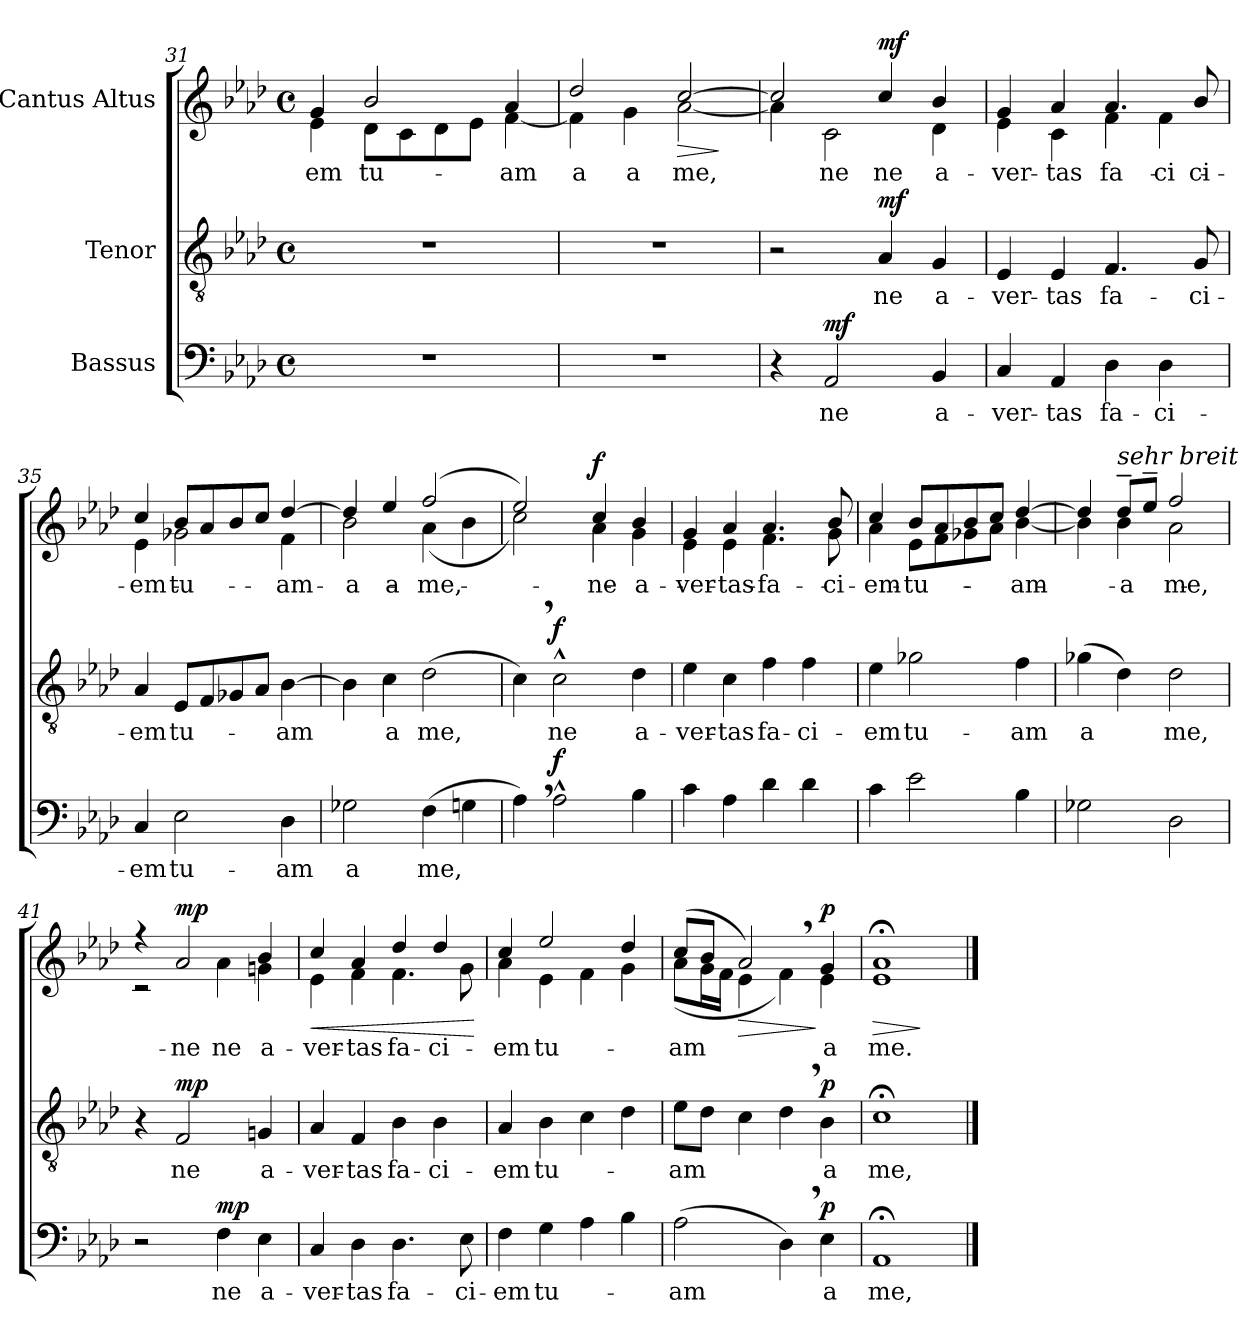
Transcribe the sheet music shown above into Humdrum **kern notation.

**kern	**text	**dynam	**kern	**text	**dynam	**kern	**text	**dynam
*part3	*part3	*part3	*part2	*part2	*part2	*part1	*part1	*part1
*staff3	*staff3	*staff3	*staff2	*staff2	*staff2	*staff1	*staff1	*staff1
*I"Bassus	*	*	*I"Tenor	*	*	*I"Cantus Altus	*	*
!!LO:LB:g=z
*clefF4	*	*	*clefGv2	*	*	*clefG2	*	*
*k[b-e-a-d-]	*	*	*k[b-e-a-d-]	*	*	*k[b-e-a-d-]	*	*
*M4/4	*	*	*M4/4	*	*	*M4/4	*	*
*met(c)	*	*	*met(c)	*	*	*met(c)	*	*
=31	=31	=31	=31	=31	=31	=31	=31	=31
!	!	!	!	!	!	!	!LO:LY:b	!
*	*	*	*	*	*	*^	*	*
1r	.	.	1r	.	.	4g/	4e-\	-em	.
!	!	!	!	!	!	!	!	!LO:LY:b	!
!	!	!	!	!	!	!	!	!LO:LY:b	!
.	.	.	.	.	.	2b-/	8d-\L	tu-	.
.	.	.	.	.	.	.	8c\	.	.
.	.	.	.	.	.	.	8d-\	.	.
.	.	.	.	.	.	.	8e-\J	.	.
!	!	!	!	!	!	!	!	!LO:LY:b	!
!	!	!	!	!	!	!	!	!LO:LY:b	!
.	.	.	.	.	.	4a-/	[4f\	-am	.
=32	=32	=32	=32	=32	=32	=32	=32	=32	=32
!	!	!	!	!	!	!	!	!LO:LY:b	!
1r	.	.	1r	.	.	2dd-/	4f\]	a	.
!	!	!	!	!	!	!	!	!LO:LY:b	!
.	.	.	.	.	.	.	4g\	a	.
!	!	!	!	!	!	!	!	!LO:LY:b	!LO:HP:b
!	!	!	!	!	!	!	!	!LO:LY:b	!
.	.	.	.	.	.	[2cc/	[2a-\	me,	>
*	*	*	*	*	*	*v	*v	*	*
.	.	.	.	.	.	.	.	]
=33	=33	=33	=33	=33	=33	=33	=33	=33
*	*	*	*	*	*	*^	*	*
4r	.	.	2r	.	.	2cc/]	4a-\]	.	.
!	!LO:LY:b	!LO:DY:a	!	!	!	!	!	!LO:LY:b	!
2AA-/	ne	mf	.	.	.	.	2c\	ne	.
!	!	!	!	!LO:LY:b	!LO:DY:a	!	!	!LO:LY:b	!LO:DY:a
.	.	.	4A-/	ne	mf	4cc/	.	ne	mf
!	!LO:LY:b	!	!	!LO:LY:b	!	!	!	!LO:LY:b	!
!	!	!	!	!	!	!	!	!LO:LY:b	!
4BB-/	a-	.	4G/	a-	.	4b-/	4d-\	a-	.
=34	=34	=34	=34	=34	=34	=34	=34	=34	=34
!	!LO:LY:b	!	!	!LO:LY:b	!	!	!	!LO:LY:b	!
!	!	!	!	!	!	!	!	!LO:LY:b	!
4C/	-ver-	.	4E-/	-ver-	.	4g/	4e-\	-ver-	.
!	!LO:LY:b	!	!	!LO:LY:b	!	!	!	!LO:LY:b	!
!	!	!	!	!	!	!	!	!LO:LY:b	!
4AA-/	-tas	.	4E-/	-tas	.	4a-/	4c\	-tas	.
!	!LO:LY:b	!	!	!LO:LY:b	!	!	!	!LO:LY:b	!
!	!	!	!	!	!	!	!	!LO:LY:b	!
4D-\	fa-	.	4.F/	fa-	.	4.a-/	4f\	fa-	.
!	!LO:LY:b	!	!	!	!	!	!	!LO:LY:b	!
4D-\	-ci-	.	.	.	.	.	4f\	-ci-	.
!	!	!	!	!LO:LY:b	!	!	!	!LO:LY:b	!
.	.	.	8G/	-ci-	.	8b-/	.	-ci-	.
=35	=35	=35	=35	=35	=35	=35	=35	=35	=35
!	!LO:LY:b	!	!	!LO:LY:b	!	!	!	!LO:LY:b	!
!	!	!	!	!	!	!	!	!LO:LY:b	!
4C/	-em	.	4A-/	-em	.	4cc/	4e-\	-em	.
!	!LO:LY:b	!	!	!LO:LY:b	!	!	!	!LO:LY:b	!
!	!	!	!	!	!	!	!	!LO:LY:b	!
2E-\	tu-	.	8E-/L	tu-	.	8b-/L	2g-X\	tu-	.
.	.	.	8F/	.	.	8a-/	.	.	.
.	.	.	8G-X/	.	.	8b-/	.	.	.
.	.	.	8A-/J	.	.	8cc/J	.	.	.
!	!LO:LY:b	!	!	!LO:LY:b	!	!	!	!LO:LY:b	!
!	!	!	!	!	!	!	!	!LO:LY:b	!
4D-\	-am	.	[4B-\	-am	.	[4dd-/	4f\	-am	.
!!LO:LB:g=z	!!
=36	=36	=36	=36	=36	=36	=36	=36	=36	=36
!	!LO:LY:b	!	!	!	!	!	!	!LO:LY:b	!
2G-X\	a	.	4B-\]	.	.	4dd-/]	2b-\	a	.
!	!	!	!	!LO:LY:b	!	!	!	!LO:LY:b	!
.	.	.	4c\	a	.	4ee-/	.	a	.
!	!LO:LY:b	!	!	!LO:LY:b	!	!	!	!LO:LY:b	!
!	!	!	!	!	!	!	!	!LO:LY:b	!
(4F\	me,	.	(2d-\	me,	.	(2ff/	(4a-\	me,	.
4Gn\	.	.	.	.	.	.	4b-\	.	.
=37	=37	=37	=37	=37	=37	=37	=37	=37	=37
4A-,\)	.	.	4c,\)	.	.	2ee-/)	2cc\)	.	.
!	!	!LO:DY:a	!	!LO:LY:b	!LO:DY:a	!	!	!	!
2A-^^\	.	f	2c^^\	ne	f	.	.	.	.
!	!	!	!	!	!	!	!	!LO:LY:b	!LO:DY:a
.	.	.	.	.	.	4cc/	4a-\	ne	f
!	!	!	!	!LO:LY:b	!	!	!	!LO:LY:b	!
4B-\	.	.	4d-\	a-	.	4b-/	4g\	a-	.
=38	=38	=38	=38	=38	=38	=38	=38	=38	=38
*	*	*	*	*	*	*MM84	*	*	*
!	!	!	!	!LO:LY:b	!	!	!	!LO:LY:b	!
4c\	.	.	4e-\	-ver-	.	4g/	4e-\	-ver-	.
!	!	!	!	!LO:LY:b	!	!	!	!LO:LY:b	!
4A-\	.	.	4c\	-tas	.	4a-/	4e-\	-tas	.
!	!	!	!	!LO:LY:b	!	!	!	!LO:LY:b	!
4d-\	.	.	4f\	fa-	.	4.a-/	4.f\	fa-	.
!	!	!	!	!LO:LY:b	!	!	!	!	!
4d-\	.	.	4f\	-ci-	.	.	.	.	.
!	!	!	!	!	!	!	!	!LO:LY:b	!
.	.	.	.	.	.	8b-/	8g\	-ci-	.
=39	=39	=39	=39	=39	=39	=39	=39	=39	=39
!	!	!	!	!LO:LY:b	!	!	!	!LO:LY:b	!
4c\	.	.	4e-\	-em	.	4cc/	4a-\	-em	.
*	*	*	*	*	*	*MM80	*	*	*
!	!	!	!	!LO:LY:b	!	!	!	!LO:LY:b	!
2e-\	.	.	2g-X\	tu-	.	8b-/L	8e-\L	tu-	.
.	.	.	.	.	.	8a-/	8f\	.	.
.	.	.	.	.	.	8b-/	8g-X\	.	.
.	.	.	.	.	.	8cc/J	8a-\J	.	.
!	!	!	!	!LO:LY:b	!	!	!	!LO:LY:b	!
4B-\	.	.	4f\	-am	.	[4dd-/	[4b-\	-am	.
=40	=40	=40	=40	=40	=40	=40	=40	=40	=40
!	!	!	!	!LO:LY:b	!	!	!	!	!
2G-X\	.	.	(4g-X\	a	.	4dd-/]	4b-\]	.	.
!	!	!	!	!	!	!LO:TX:a:i:t=sehr breit	!	!	!
!	!	!	!	!	!	!	!	!LO:LY:b	!
.	.	.	4d-\)	.	.	8dd-~/L	4b-\	a	.
.	.	.	.	.	.	8ee-~/J	.	.	.
!	!	!	!	!LO:LY:b	!	!	!	!LO:LY:b	!
2D-\	.	.	2d-\	me,	.	2ff/	2a-\	me,	.
!!LO:LB:g=z	!!
=41	=41	=41	=41	=41	=41	=41	=41	=41	=41
2r	.	.	4r	.	.	4r	2r	.	.
!	!	!	!	!LO:LY:b	!LO:DY:a	!	!	!LO:LY:b	!LO:DY:a
.	.	.	2F/	ne	mp	2a-/	.	ne	mp
!	!LO:LY:b	!LO:DY:a	!	!	!	!	!	!LO:LY:b	!
4F\	ne	mp	.	.	.	.	4a-\	ne	.
!	!LO:LY:b	!	!	!LO:LY:b	!	!	!	!LO:LY:b	!
4E-\	a-	.	4Gn/	a-	.	4b-/	4gn\	a-	.
=42	=42	=42	=42	=42	=42	=42	=42	=42	=42
!	!LO:LY:b	!	!	!LO:LY:b	!	!	!	!LO:LY:b	!LO:HP:b
4C/	-ver-	.	4A-/	-ver-	.	4cc/	4e-\	-ver-	<
!	!LO:LY:b	!	!	!LO:LY:b	!	!	!	!LO:LY:b	!
4D-\	-tas	.	4F/	-tas	.	4a-/	4f\	-tas	.
!	!LO:LY:b	!	!	!LO:LY:b	!	!	!	!LO:LY:b	!
4.D-\	fa-	.	4B-\	fa-	.	4dd-/	4.f\	fa-	.
!	!	!	!	!LO:LY:b	!	!	!	!LO:LY:b	!
.	.	.	4B-\	-ci-	.	4dd-/	.	-ci-	.
!	!LO:LY:b	!	!	!	!	!	!	!	!
8E-\	-ci-	.	.	.	.	.	8g\	.	.
*	*	*	*	*	*	*v	*v	*	*
.	.	.	.	.	.	.	.	[
=43	=43	=43	=43	=43	=43	=43	=43	=43
!	!LO:LY:b	!	!	!LO:LY:b	!	!	!LO:LY:b	!
*	*	*	*	*	*	*^	*	*
4F\	-em	.	4A-/	-em	.	4cc/	4a-\	-em	.
!	!LO:LY:b	!	!	!LO:LY:b	!	!	!	!LO:LY:b	!
4G\	tu-	.	4B-\	tu-	.	2ee-/	4e-\	tu-	.
4A-\	.	.	4c\	.	.	.	4f\	.	.
4B-\	.	.	4d-\	.	.	4dd-/	4g\	.	.
=44	=44	=44	=44	=44	=44	=44	=44	=44	=44
!	!LO:LY:b	!	!	!LO:LY:b	!	!	!	!LO:LY:b	!
(2A-\	-am	.	8e-\L	-am	.	(8cc/L	(8a-\L	-am	.
.	.	.	8d-\J	.	.	8b-/J	16g\L	.	.
.	.	.	.	.	.	.	16f\JJ	.	.
!	!	!	!	!	!	!	!	!	!LO:HP:b
.	.	.	4c\	.	.	2a-,/)	4e-\	.	>
4D-,\)	.	.	4d-,\	.	.	.	4f\)	.	.
!	!LO:LY:b	!LO:DY:a	!	!LO:LY:b	!LO:DY:a	!	!	!LO:LY:b	!LO:DY:n=1:a
4E-\	a	p	4B-\	a	p	4g/	4e-\	a	] p
=45	=45	=45	=45	=45	=45	=45	=45	=45	=45
!	!LO:LY:b	!	!	!LO:LY:b	!	!	!	!LO:LY:b	!LO:HP:b
1AA-;<	me,	.	1c;<	me,	.	1a-;<	1e-	me.	>
*	*	*	*	*	*	*v	*v	*	*
.	.	.	.	.	.	.	.	]
==	==	==	==	==	==	==	==	==
*-	*-	*-	*-	*-	*-	*-	*-	*-
